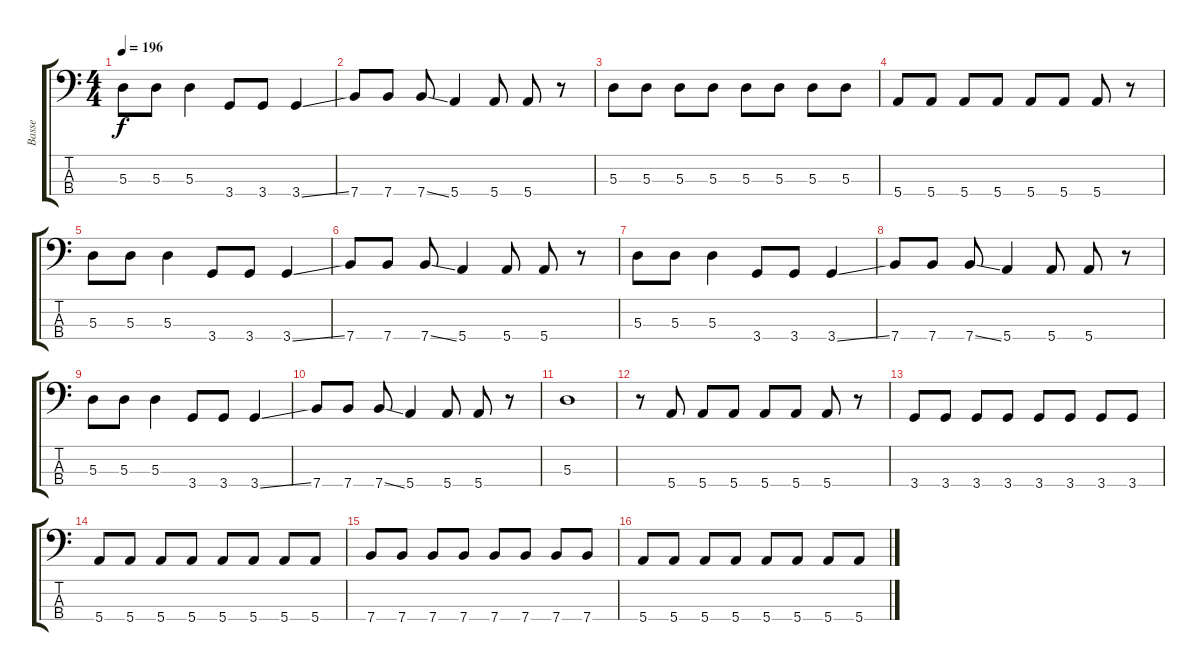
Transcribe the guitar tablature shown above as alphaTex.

\track ("Basse" "Basse") {instrument electricbassfinger}
\staff {score tabs}
\tuning (G2 D2 A1 E1) {hide}
\ts (4 4)
\tempo 196
\clef f4
\ks c
5.3.8{dy f} 5.3.8 5.3.4 3.4.8 3.4.8 3.4{ss}.4 |
7.4.8 7.4.8 7.4{ss}.8 5.4.4 5.4.8 5.4.8 r.8 |
5.3.8 5.3.8 5.3.8 5.3.8 5.3.8 5.3.8 5.3.8 5.3.8 |
5.4.8 5.4.8 5.4.8 5.4.8 5.4.8 5.4.8 5.4.8 r.8 |
5.3.8 5.3.8 5.3.4 3.4.8 3.4.8 3.4{ss}.4 |
7.4.8 7.4.8 7.4{ss}.8 5.4.4 5.4.8 5.4.8 r.8 |
5.3.8 5.3.8 5.3.4 3.4.8 3.4.8 3.4{ss}.4 |
7.4.8 7.4.8 7.4{ss}.8 5.4.4 5.4.8 5.4.8 r.8 |
5.3.8 5.3.8 5.3.4 3.4.8 3.4.8 3.4{ss}.4 |
7.4.8 7.4.8 7.4{ss}.8 5.4.4 5.4.8 5.4.8 r.8 |
5.3.1 |
r.8 5.4.8 5.4.8 5.4.8 5.4.8 5.4.8 5.4.8 r.8 |
3.4.8 3.4.8 3.4.8 3.4.8 3.4.8 3.4.8 3.4.8 3.4.8 |
5.4.8 5.4.8 5.4.8 5.4.8 5.4.8 5.4.8 5.4.8 5.4.8 |
7.4.8 7.4.8 7.4.8 7.4.8 7.4.8 7.4.8 7.4.8 7.4.8 |
5.4.8 5.4.8 5.4.8 5.4.8 5.4.8 5.4.8 5.4.8 5.4.8
